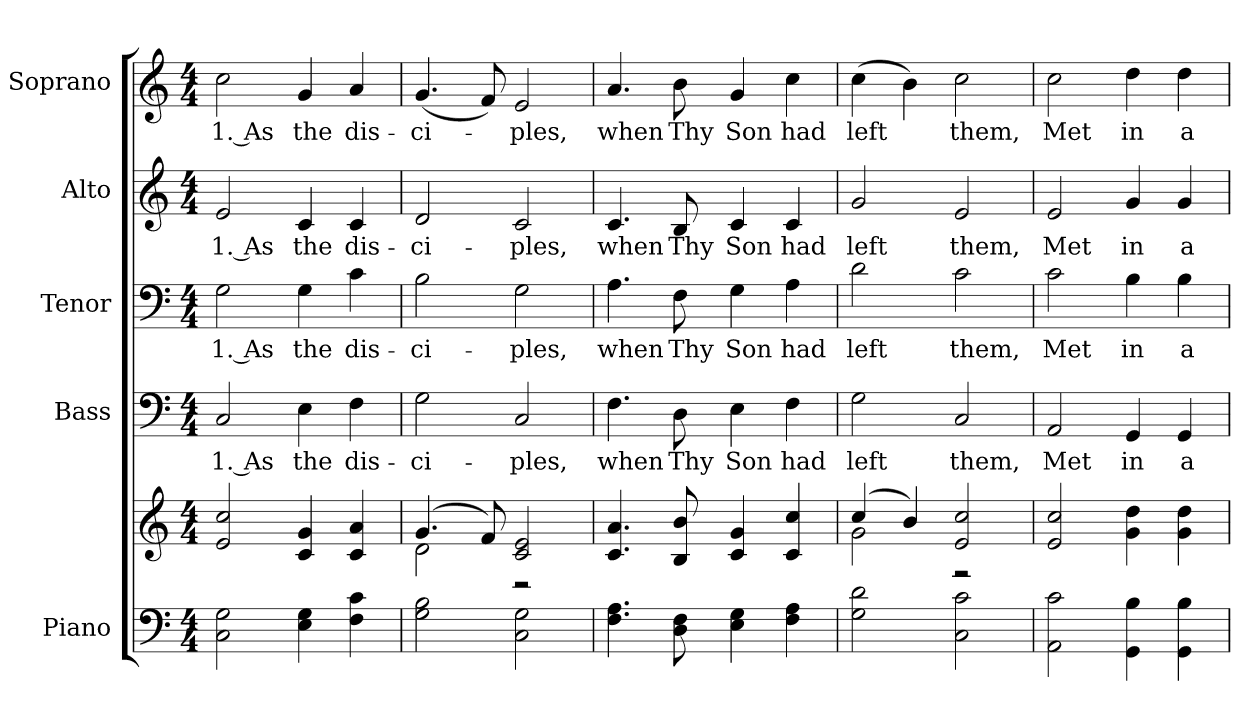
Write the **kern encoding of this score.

**kern	**kern	**kern	**text	**kern	**text	**kern	**text	**kern	**text
*part5	*part5	*part4	*part4	*part3	*part3	*part2	*part2	*part1	*part1
*staff6	*staff5	*staff4	*staff4	*staff3	*staff3	*staff2	*staff2	*staff1	*staff1
*I"Piano	*	*I"Bass	*	*I"Tenor	*	*I"Alto	*	*I"Soprano	*
*I'Pno.	*	*I'B.	*	*I'T.	*	*I'A.	*	*I'S.	*
!!LO:PB:g=z
*clefF4	*clefG2	*clefF4	*	*clefF4	*	*clefG2	*	*clefG2	*
*k[]	*k[]	*k[]	*	*k[]	*	*k[]	*	*k[]	*
*C:	*C:	*C:	*	*C:	*	*C:	*	*C:	*
*M4/4	*M4/4	*M4/4	*	*M4/4	*	*M4/4	*	*M4/4	*
*MM160	*MM160	*MM160	*	*MM160	*	*MM160	*	*MM160	*
=1	=1	=1	=1	=1	=1	=1	=1	=1	=1
!	!	!	!LO:LY:b:color=#000000	!	!	!	!	!	!
!	!	!	!	!	!LO:LY:b:color=#000000	!	!	!	!
!	!	!	!	!	!	!	!LO:LY:b:color=#000000	!	!
!	!	!	!	!	!	!	!	!	!LO:LY:b:color=#000000
2Ci\ 2Gi	2ei/ 2cci	2Ci/	1. As	2Gi\	1. As	2ei/	1. As	2cci\	1. As
!	!	!	!LO:LY:b:color=#000000	!	!	!	!	!	!
!	!	!	!	!	!LO:LY:b:color=#000000	!	!	!	!
!	!	!	!	!	!	!	!LO:LY:b:color=#000000	!	!
!	!	!	!	!	!	!	!	!	!LO:LY:b:color=#000000
4Ei\ 4Gi	4ci/ 4gi	4Ei\	the	4Gi\	the	4ci/	the	4gi/	the
!	!	!	!LO:LY:b:color=#000000	!	!	!	!	!	!
!	!	!	!	!	!LO:LY:b:color=#000000	!	!	!	!
!	!	!	!	!	!	!	!LO:LY:b:color=#000000	!	!
!	!	!	!	!	!	!	!	!	!LO:LY:b:color=#000000
4Fi\ 4ci	4ci/ 4ai	4Fi\	dis-	4ci\	dis-	4ci/	dis-	4ai/	dis-
=2	=2	=2	=2	=2	=2	=2	=2	=2	=2
*	*^	*	*	*	*	*	*	*	*
!	!	!	!	!LO:LY:b:color=#000000	!	!	!	!	!	!
!	!	!	!	!	!	!LO:LY:b:color=#000000	!	!	!	!
!	!	!	!	!	!	!	!	!LO:LY:b:color=#000000	!	!
!	!	!	!	!	!	!	!	!	!	!LO:LY:b:color=#000000
2Gi\ 2Bi	(4.gi/	2di\	2Gi\	-ci-	2Bi\	-ci-	2di/	-ci-	(4.gi/	-ci-
.	8fi/)	.	.	.	.	.	.	.	8fi/)	.
!	!	!	!	!LO:LY:b:color=#000000	!	!	!	!	!	!
!	!	!	!	!	!	!LO:LY:b:color=#000000	!	!	!	!
!	!	!	!	!	!	!	!	!LO:LY:b:color=#000000	!	!
!	!	!	!	!	!	!	!	!	!	!LO:LY:b:color=#000000
2Ci\ 2Gi	2ci/ 2ei	2r	2Ci/	-ples,	2Gi\	-ples,	2ci/	-ples,	2ei/	-ples,
*	*v	*v	*	*	*	*	*	*	*	*
=3	=3	=3	=3	=3	=3	=3	=3	=3	=3
*	*^	*	*	*	*	*	*	*	*
!	!	!	!	!LO:LY:b:color=#000000	!	!	!	!	!	!
*	*v	*v	*	*	*	*	*	*	*	*
*	*^	*	*	*	*	*	*	*	*
!	!	!	!	!	!	!LO:LY:b:color=#000000	!	!	!	!
*	*v	*v	*	*	*	*	*	*	*	*
*	*^	*	*	*	*	*	*	*	*
!	!	!	!	!	!	!	!	!LO:LY:b:color=#000000	!	!
*	*v	*v	*	*	*	*	*	*	*	*
*	*^	*	*	*	*	*	*	*	*
!	!	!	!	!	!	!	!	!	!	!LO:LY:b:color=#000000
*	*v	*v	*	*	*	*	*	*	*	*
4.Fi\ 4.Ai	4.ci/ 4.ai	4.Fi\	when	4.Ai\	when	4.ci/	when	4.ai/	when
!	!	!	!LO:LY:b:color=#000000	!	!	!	!	!	!
!	!	!	!	!	!LO:LY:b:color=#000000	!	!	!	!
!	!	!	!	!	!	!	!LO:LY:b:color=#000000	!	!
!	!	!	!	!	!	!	!	!	!LO:LY:b:color=#000000
8Di\ 8Fi	8Bi/ 8bi	8Di\	Thy	8Fi\	Thy	8Bi/	Thy	8bi\	Thy
!	!	!	!LO:LY:b:color=#000000	!	!	!	!	!	!
!	!	!	!	!	!LO:LY:b:color=#000000	!	!	!	!
!	!	!	!	!	!	!	!LO:LY:b:color=#000000	!	!
!	!	!	!	!	!	!	!	!	!LO:LY:b:color=#000000
4Ei\ 4Gi	4ci/ 4gi	4Ei\	Son	4Gi\	Son	4ci/	Son	4gi/	Son
!	!	!	!LO:LY:b:color=#000000	!	!	!	!	!	!
!	!	!	!	!	!LO:LY:b:color=#000000	!	!	!	!
!	!	!	!	!	!	!	!LO:LY:b:color=#000000	!	!
!	!	!	!	!	!	!	!	!	!LO:LY:b:color=#000000
4Fi\ 4Ai	4ci/ 4cci	4Fi\	had	4Ai\	had	4ci/	had	4cci\	had
!!LO:PB:g=z
=4	=4	=4	=4	=4	=4	=4	=4	=4	=4
*	*^	*	*	*	*	*	*	*	*
!	!	!	!	!LO:LY:b:color=#000000	!	!	!	!	!	!
!	!	!	!	!	!	!LO:LY:b:color=#000000	!	!	!	!
!	!	!	!	!	!	!	!	!LO:LY:b:color=#000000	!	!
!	!	!	!	!	!	!	!	!	!	!LO:LY:b:color=#000000
2Gi\ 2di	(4cci/	2gi\	2Gi\	left	2di\	left	2gi/	left	(4cci\	left
.	4bi/)	.	.	.	.	.	.	.	4bi\)	.
!	!	!	!	!LO:LY:b:color=#000000	!	!	!	!	!	!
!	!	!	!	!	!	!LO:LY:b:color=#000000	!	!	!	!
!	!	!	!	!	!	!	!	!LO:LY:b:color=#000000	!	!
!	!	!	!	!	!	!	!	!	!	!LO:LY:b:color=#000000
2Ci\ 2ci	2ei/ 2cci	2r	2Ci/	them,	2ci\	them,	2ei/	them,	2cci\	them,
*	*v	*v	*	*	*	*	*	*	*	*
=5	=5	=5	=5	=5	=5	=5	=5	=5	=5
*	*^	*	*	*	*	*	*	*	*
!	!	!	!	!LO:LY:b:color=#000000	!	!	!	!	!	!
*	*v	*v	*	*	*	*	*	*	*	*
*	*^	*	*	*	*	*	*	*	*
!	!	!	!	!	!	!LO:LY:b:color=#000000	!	!	!	!
*	*v	*v	*	*	*	*	*	*	*	*
*	*^	*	*	*	*	*	*	*	*
!	!	!	!	!	!	!	!	!LO:LY:b:color=#000000	!	!
*	*v	*v	*	*	*	*	*	*	*	*
*	*^	*	*	*	*	*	*	*	*
!	!	!	!	!	!	!	!	!	!	!LO:LY:b:color=#000000
*	*v	*v	*	*	*	*	*	*	*	*
2AAi\ 2ci	2ei/ 2cci	2AAi/	Met	2ci\	Met	2ei/	Met	2cci\	Met
!	!	!	!LO:LY:b:color=#000000	!	!	!	!	!	!
!	!	!	!	!	!LO:LY:b:color=#000000	!	!	!	!
!	!	!	!	!	!	!	!LO:LY:b:color=#000000	!	!
!	!	!	!	!	!	!	!	!	!LO:LY:b:color=#000000
4GGi\ 4Bi	4gi\ 4ddi	4GGi/	in	4Bi\	in	4gi/	in	4ddi\	in
!	!	!	!LO:LY:b:color=#000000	!	!	!	!	!	!
!	!	!	!	!	!LO:LY:b:color=#000000	!	!	!	!
!	!	!	!	!	!	!	!LO:LY:b:color=#000000	!	!
!	!	!	!	!	!	!	!	!	!LO:LY:b:color=#000000
4GGi\ 4Bi	4gi\ 4ddi	4GGi/	a	4Bi\	a	4gi/	a	4ddi\	a
=	=	=	=	=	=	=	=	=	=
*-	*-	*-	*-	*-	*-	*-	*-	*-	*-
